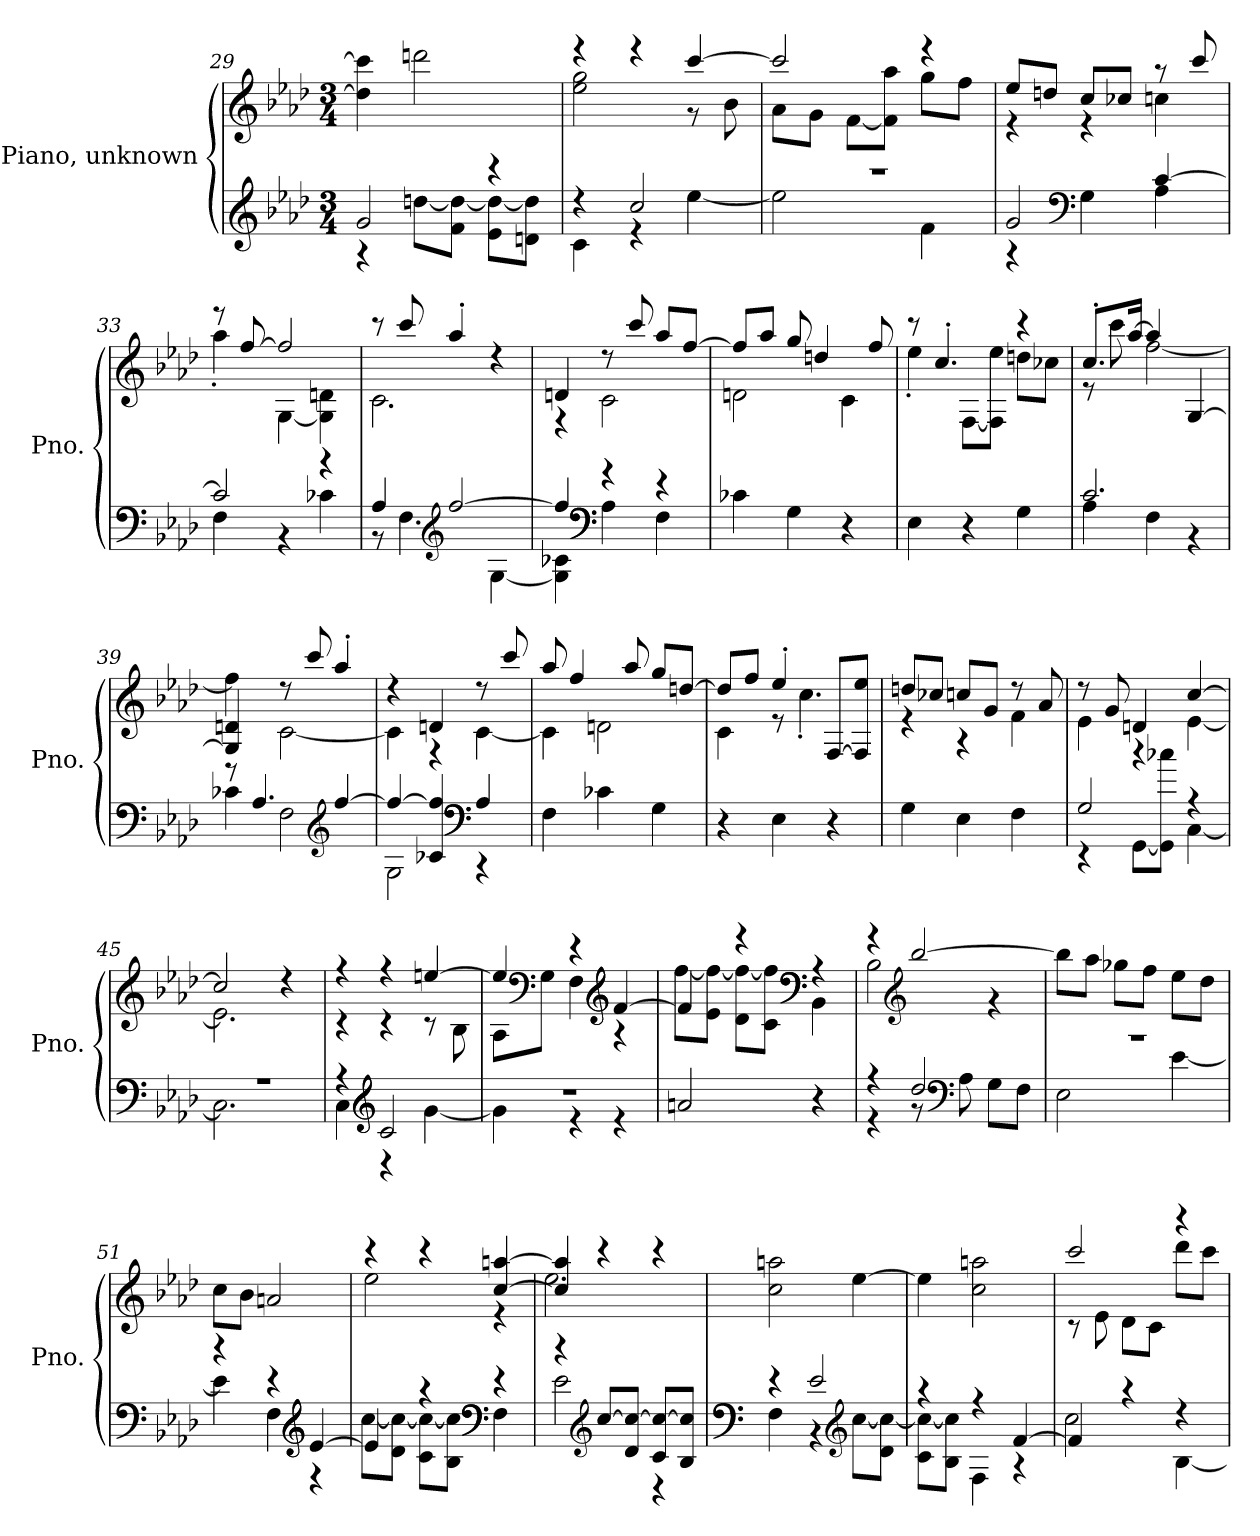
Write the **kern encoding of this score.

**kern	**kern
*part1	*part1
*staff2	*staff1
*I"Piano, unknown	*
*I'Pno.	*
*clefG2	*clefG2
*k[b-e-a-d-]	*k[b-e-a-d-]
*M3/4	*M3/4
=29	=29
*^	*
2g/	4r	4dd\] 4ccc-\]
.	[8ddn\L	2dddn\
.	8f\ 8dd\_J	.
4r	8e-\ 8dd\_L	.
.	8dn\ 8dd\]J	.
=30	=30	=30
*	*	*^
4r	4c\	4r	2ee-\ 2gg\
2cc/	4r	4r	.
.	[4ee-\	[4ccc/	8r
.	.	.	8b-\
=31	=31	=31	=31
2.r	2ee-\]	2ccc/]	8a-\L
.	.	.	8g\J
.	.	.	[8f\L
.	.	.	8f\] 8aa-\J
.	4f\	4r	8gg\L
.	.	.	8ff\J
=32	=32	=32	=32
2g/	4r	8ee-/L	4r
.	.	8ddn/J	.
*clefF4	*	*	*
.	4G\	8cc/L	4r
.	.	8cc-X/J	.
[4c/	4A-\	8r	4ccn\
.	.	8ccc/	.
!!LO:PB:g=z	!!
=33	=33	=33	=33
2c/]	4F\	8r	4aa-'\
.	.	[8ff/	.
.	4r	2ff/]	[4G\
4r	4c-X\	.	4G\] 4dn\
=34	=34	=34	=34
4A-/	8r	8r	2.c\
.	4.F\	8ccc/	.
*clefG2	*	*	*
[2ff/	.	4aa-'/	.
.	[4G\	4r	.
=35	=35	=35	=35
4ff/]	4G\] 4c-X\	4dn/	4r
*clefF4	*	*	*
4r	4A-\	8r	2c\
.	.	8ccc/	.
4r	4F\	8aa-/L	.
.	.	[8ff/J	.
*v	*v	*	*
=36	=36	=36
4c-X\	8ff/L]	2dn\
.	8aa-/J	.
4G\	8gg/	.
.	4ddn/	.
4r	.	4c\
.	8ff/	.
=37	=37	=37
4E-\	8r	4ee-'\
.	4.cc'/	.
4r	.	[8F\L
.	.	8F\] 8ee-\J
4G\	4r	8ddn\L
.	.	8cc-X\J
!!LO:LB:g=z	!!
=38	=38	=38
*^	*	*
2.c/	4A-\	8.cc'/L	8r
.	.	.	8ccc\
.	.	[16aa-/Jk	.
.	4F\	4aa-/]	[2ff\
.	4r	[4G/	.
=39	=39	=39	=39
8r	4c-X\	4G/] 4dn/	4ff\]
4.A-/	.	.	.
.	2F\	8r	[2c\
.	.	8ccc/	.
*clefG2	*	*	*
[4ff/	.	4aa-'/	.
=40	=40	=40	=40
4ff/_	2G\	4r	4c\]
4c-X/ 4ff/]	.	4dn/	4r
*clefF4	*	*	*
4A-/	4r	8r	[4c\
.	.	8ccc/	.
*v	*v	*	*
=41	=41	=41
4F\	8aa-/	4c\]
.	4ff/	.
4c-X\	.	2dn\
.	8aa-/	.
4G\	8gg/L	.
.	[8ddn/J	.
=42	=42	=42
4r	8dd/L]	4c\
.	8ff/J	.
4E-\	4ee-'/	8r
.	.	4.cc'\
4r	[8F/L	.
.	8F/] 8ee-/J	.
!!LO:LB:g=z	!!
=43	=43	=43
4G\	8ddn/L	4r
.	8cc-X/J	.
4E-\	8ccn/L	4r
.	8g/J	.
4F\	8r	4f\
.	8a-/	.
=44	=44	=44
*^	*	*
2G/	4r	8r	4e-\
.	.	8g/	.
.	[8GG\L	4dn/	4r
.	8GG\] 8cc-X\J	.	.
4r	[4C\	[4cc/	[4e-\
=45	=45	=45	=45
2.r	2.C\]	2cc/]	2.e-\]
.	.	4r	.
=46	=46	=46	=46
4r	4C\	4r	4r
*clefG2	*	*	*
2c/	4r	4r	4r
.	[4g\	[4een/	8r
.	.	.	8B-\
=47	=47	=47	=47
2.r	4g\]	4ee/]	8A-\L
*	*	*clefF4	*
.	.	.	8G\J
.	4r	4r	4F\
*	*	*clefG2	*
.	4r	[4f/	4r
*v	*v	*	*
!!LO:LB:g=z	!!
=48	=48	=48
2an/	4f/]	[8ff\L
.	.	8e-\ 8ff\_J
.	4r	8d-\ 8ff\_L
.	.	8c\ 8ff\]J
*	*clefF4	*
4r	4r	4BB-\
=49	=49	=49
*^	*	*
4r	4r	4r	2B-\
*	*	*clefG2	*
2dd-/	8r	[2bb-/	.
*clefF4	*	*	*
.	8A-\	.	.
.	8G\L	.	4r
.	8F\J	.	.
*	*	*v	*v
=50	=50	=50
2.r	2E-\	8bb-\L]
.	.	8aa-\J
.	.	8gg-X\L
.	.	8ff\J
.	[4e-\	8ee-\L
.	.	8dd-\J
=51	=51	=51
4r	4e-\]	8cc\L
.	.	8b-\J
4r	4F\	2an/
*clefG2	*	*
[4e-/	4r	.
!!LO:LB:g=z
=52	=52	=52
*	*	*^
4e-/]	[8cc\L	4r	2ee-\
.	8d-\ 8cc\_J	.	.
4r	8c\ 8cc\_L	4r	.
.	8B-\ 8cc\]J	.	.
*clefF4	*	*	*
4r	4F\	[4cc/ [4aan/	4r
=53	=53	=53	=53
4r	2e-\	4cc/] 4aa/]	2.ee-\
*clefG2	*	*	*
[8cc/L	.	4r	.
8d-/ 8cc/_J	.	.	.
8c/ 8cc/_L	4r	4r	.
8B-/ 8cc/]J	.	.	.
*	*	*v	*v
=54	=54	=54
*clefF4	*	*
4r	4F\	2cc\ 2aan\
2e-/	4r	.
*clefG2	*	*
.	[8cc\L	[4ee-\
.	8d-\ 8cc\_J	.
=55	=55	=55
4r	8c\ 8cc\_L	4ee-\]
.	8B-\ 8cc\]J	.
4r	4F\	2cc\ 2aan\
[4f/	4r	.
=56	=56	=56
*	*	*^
4f/]	2cc\	2ccc/	8r
.	.	.	8e-\
4r	.	.	8d-\L
.	.	.	8c\J
4r	[4B-\	4r	8ddd-\L
.	.	.	8ccc\J
*v	*v	*	*
*	*v	*v
=	=
*-	*-
